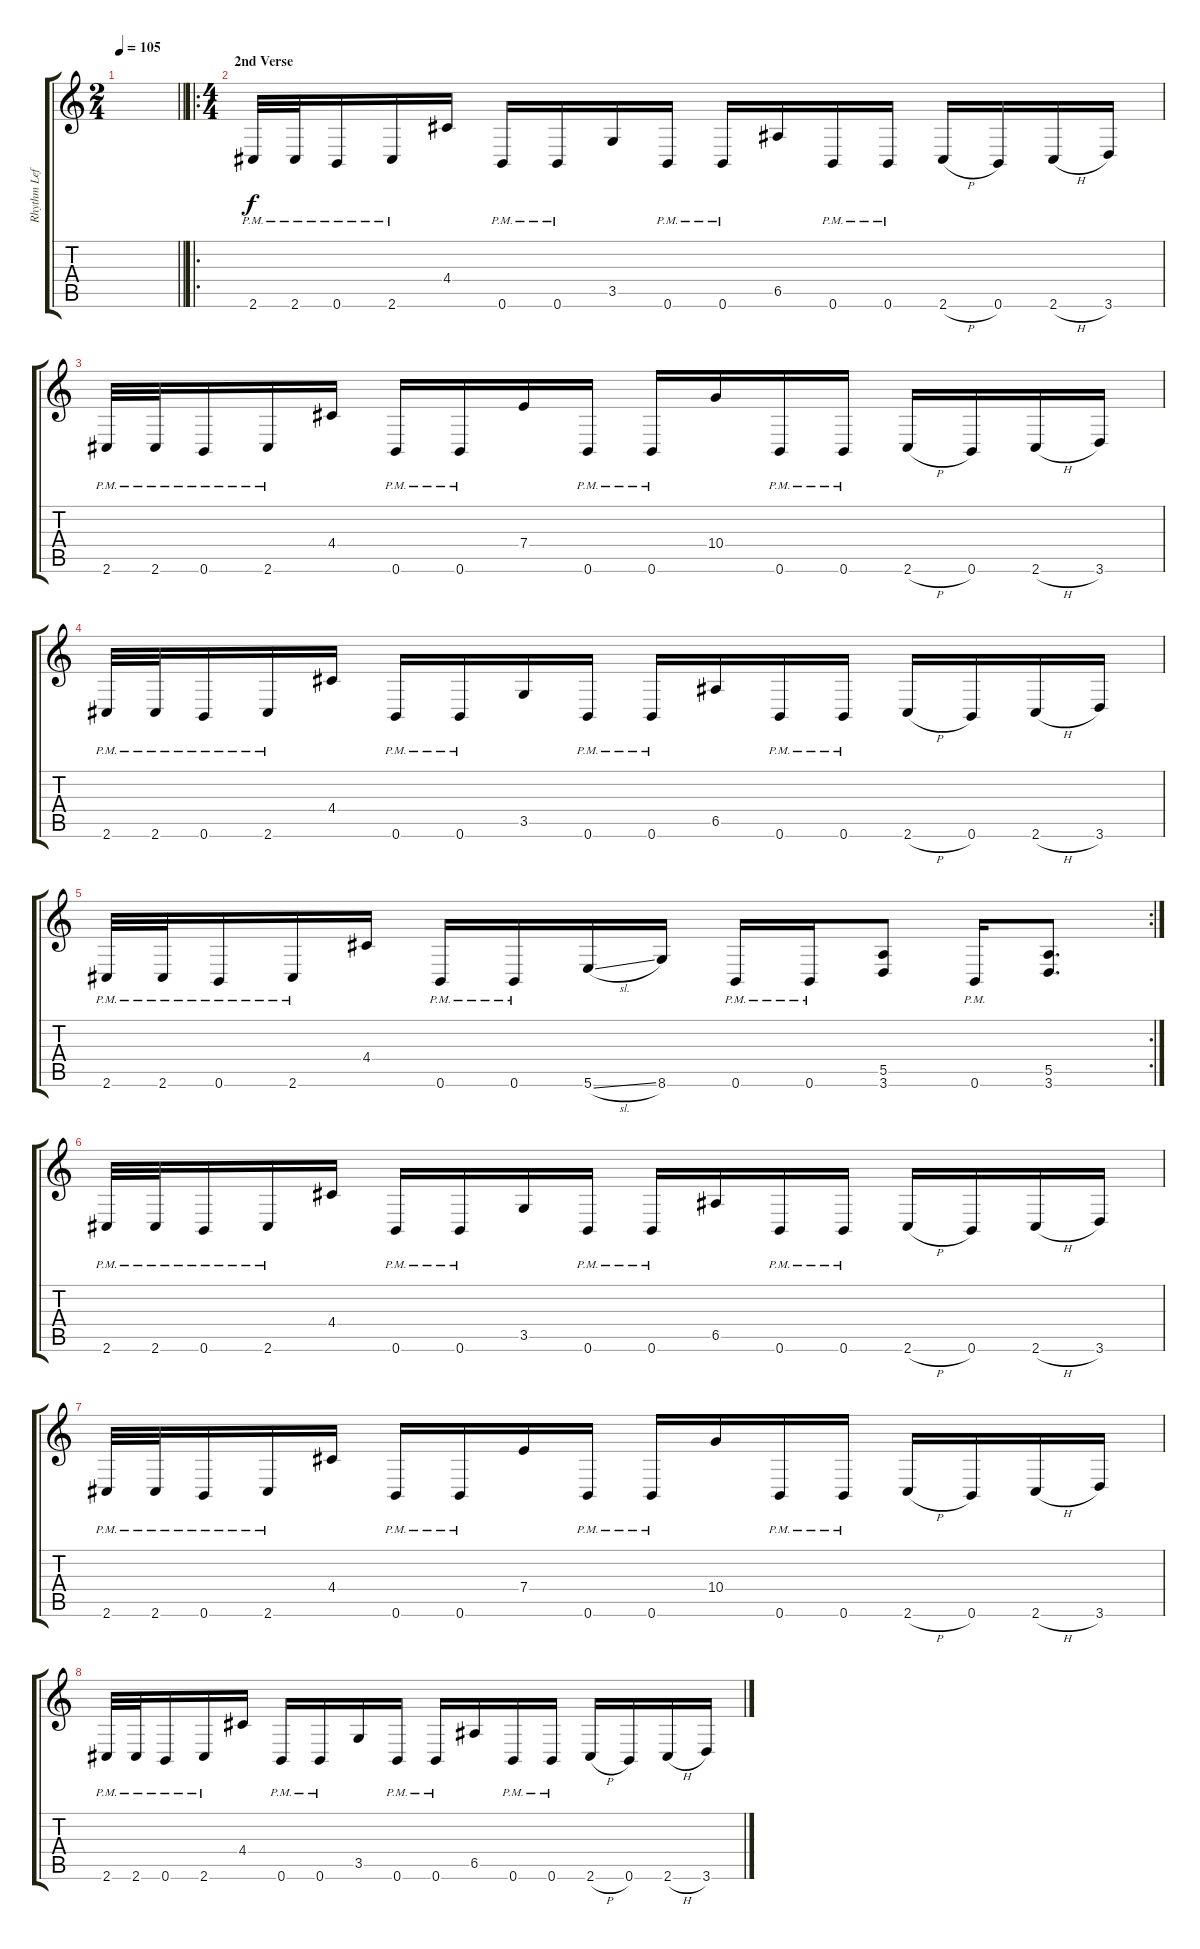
\track ("Rhythm Left" "Rhythm Lef") {instrument distortionguitar}
\staff {score tabs}
\tuning (B3 Gb3 D3 A2 E2 B1) {hide}
\ts (2 4)
\tempo 105
\clef g2
\barLineRight lightlight
\ks c
|
\ro
\ts (4 4)
\section ("" "2nd Verse")
2.6{pm}.32 2.6{pm}.32 0.6{pm}.16 2.6{pm}.16 4.4.16 0.6{pm}.16 0.6{pm}.16 3.5.16 0.6{pm}.16 0.6{pm}.16 6.5.16 0.6{pm}.16 0.6{pm}.16 2.6{h}.16 0.6.16 2.6{h}.16 3.6.16 |
2.6{pm}.32 2.6{pm}.32 0.6{pm}.16 2.6{pm}.16 4.4.16 0.6{pm}.16 0.6{pm}.16 7.4.16 0.6{pm}.16 0.6{pm}.16 10.4.16 0.6{pm}.16 0.6{pm}.16 2.6{h}.16 0.6.16 2.6{h}.16 3.6.16 |
2.6{pm}.32 2.6{pm}.32 0.6{pm}.16 2.6{pm}.16 4.4.16 0.6{pm}.16 0.6{pm}.16 3.5.16 0.6{pm}.16 0.6{pm}.16 6.5.16 0.6{pm}.16 0.6{pm}.16 2.6{h}.16 0.6.16 2.6{h}.16 3.6.16 |
\rc 2
2.6{pm}.32 2.6{pm}.32 0.6{pm}.16 2.6{pm}.16 4.4.16 0.6{pm}.16 0.6{pm}.16 5.6{sl}.16 8.6.16 0.6{pm}.16 0.6{pm}.16 (5.5 3.6).8 0.6{pm}.16 (5.5 3.6).8{d} |
2.6{pm}.32 2.6{pm}.32 0.6{pm}.16 2.6{pm}.16 4.4.16 0.6{pm}.16 0.6{pm}.16 3.5.16 0.6{pm}.16 0.6{pm}.16 6.5.16 0.6{pm}.16 0.6{pm}.16 2.6{h}.16 0.6.16 2.6{h}.16 3.6.16 |
2.6{pm}.32 2.6{pm}.32 0.6{pm}.16 2.6{pm}.16 4.4.16 0.6{pm}.16 0.6{pm}.16 7.4.16 0.6{pm}.16 0.6{pm}.16 10.4.16 0.6{pm}.16 0.6{pm}.16 2.6{h}.16 0.6.16 2.6{h}.16 3.6.16 |
2.6{pm}.32 2.6{pm}.32 0.6{pm}.16 2.6{pm}.16 4.4.16 0.6{pm}.16 0.6{pm}.16 3.5.16 0.6{pm}.16 0.6{pm}.16 6.5.16 0.6{pm}.16 0.6{pm}.16 2.6{h}.16 0.6.16 2.6{h}.16 3.6.16
